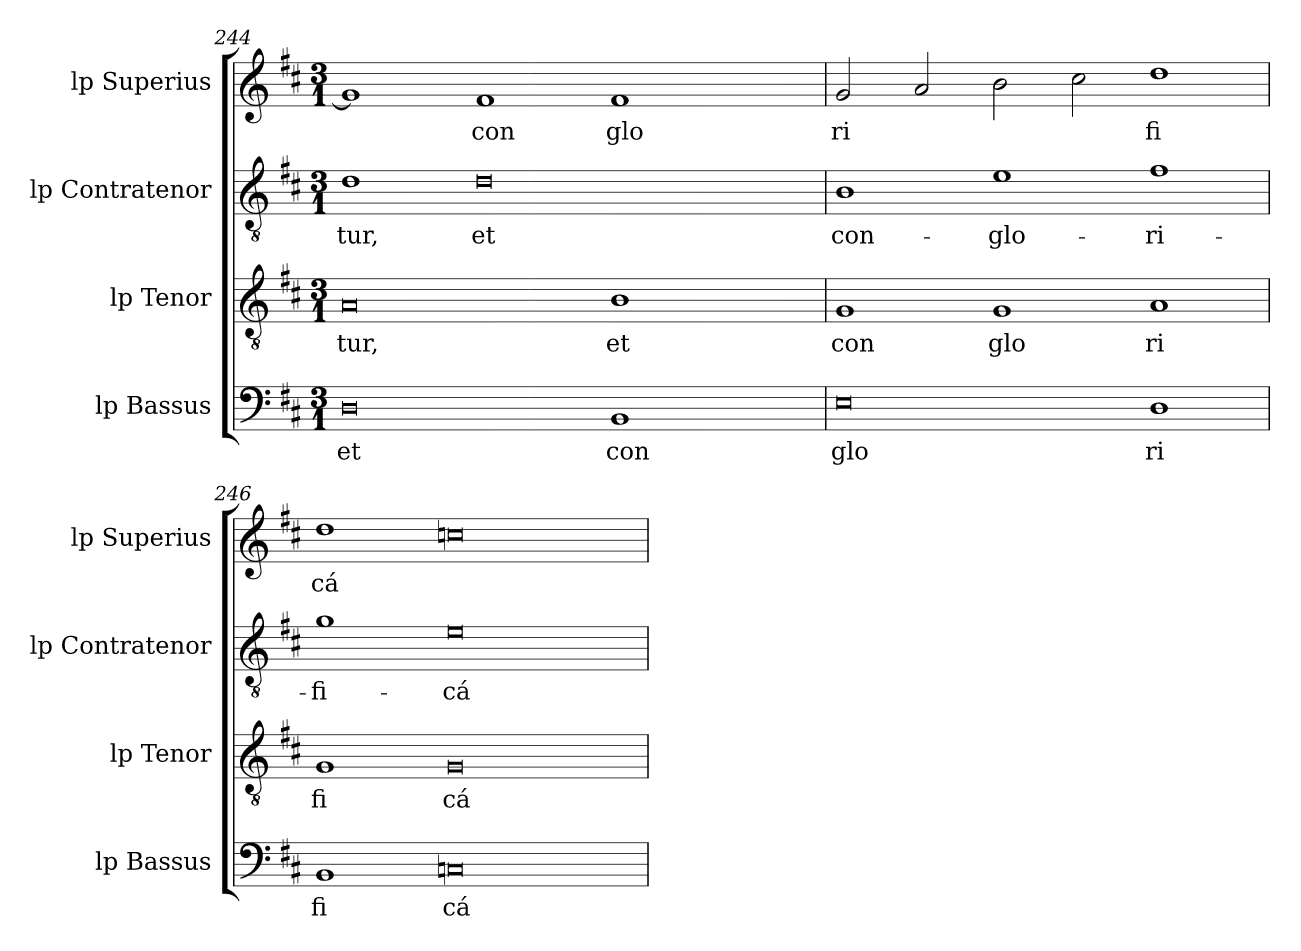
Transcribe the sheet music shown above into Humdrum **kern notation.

**kern	**text	**kern	**text	**kern	**text	**kern	**text
*part4	*part4	*part3	*part3	*part2	*part2	*part1	*part1
*staff4	*staff4	*staff3	*staff3	*staff2	*staff2	*staff1	*staff1
*I"lp Bassus	*	*I"lp Tenor	*	*I"lp Contratenor	*	*I"lp Superius	*
*I'lp Bassus	*	*I'lp Tenor	*	*I'lp Contratenor	*	*I'lp Superius	*
!!LO:LB:g=z
*clefF4	*	*clefGv2	*	*clefGv2	*	*clefG2	*
*k[f#c#]	*	*k[f#c#]	*	*k[f#c#]	*	*k[f#c#]	*
*D:	*	*D:	*	*D:	*	*D:	*
*M3/1	*	*M3/1	*	*M3/1	*	*M3/1	*
=244	=244	=244	=244	=244	=244	=244	=244
!	!LO:LY:b:cj	!	!LO:LY:b:cj	!	!LO:LY:b:cj	!	!
*	*	*	*	*	*	*^	*
0D	et	0A	tur,	1d	-tur,	1g]	32.ryy	.
.	.	.	.	.	.	.	1ryy	.
!	!	!	!	!	!LO:LY:b:cj	!	!	!LO:LY:b:cj
.	.	.	.	0d	et	1f#	.	con
.	.	.	.	.	.	.	1ryy	.
!	!LO:LY:b:cj	!	!LO:LY:b:cj	!	!	!	!	!LO:LY:b:cj
1BB	con	1B	et	.	.	1f#	.	glo
.	.	.	.	.	.	.	2ryy	.
.	.	.	.	.	.	.	4ryy	.
.	.	.	.	.	.	.	8ryy	.
.	.	.	.	.	.	.	16ryy	.
.	.	.	.	.	.	.	64ryy	.
=245	=245	=245	=245	=245	=245	=245	=245	=245
!	!LO:LY:b:cj	!	!LO:LY:b:cj	!	!LO:LY:b:cj	!	!	!LO:LY:b:cj
*	*	*	*	*	*	*v	*v	*
0E	glo	1G	con	1B	con-	2g/	ri
.	.	.	.	.	.	2a/	.
!	!	!	!LO:LY:b:cj	!	!LO:LY:b:cj	!	!
.	.	1G	glo	1e	-glo-	2b\	.
.	.	.	.	.	.	2cc#\	.
!	!LO:LY:b:cj	!	!LO:LY:b:cj	!	!LO:LY:b:cj	!	!LO:LY:b:cj
1D	ri	1A	ri	1f#	-ri-	1dd	fi
=246	=246	=246	=246	=246	=246	=246	=246
!	!LO:LY:b:cj	!	!LO:LY:b:cj	!	!LO:LY:b:cj	!	!LO:LY:b:cj
1BB	fi	1G	fi	1g	-fi-	1dd	cá
!	!LO:LY:b:cj	!	!LO:LY:b:cj	!	!LO:LY:b:cj	!	!
0Cn	cá	0G	cá	0e	-cá-	0ccn	.
=	=	=	=	=	=	=	=
*-	*-	*-	*-	*-	*-	*-	*-
